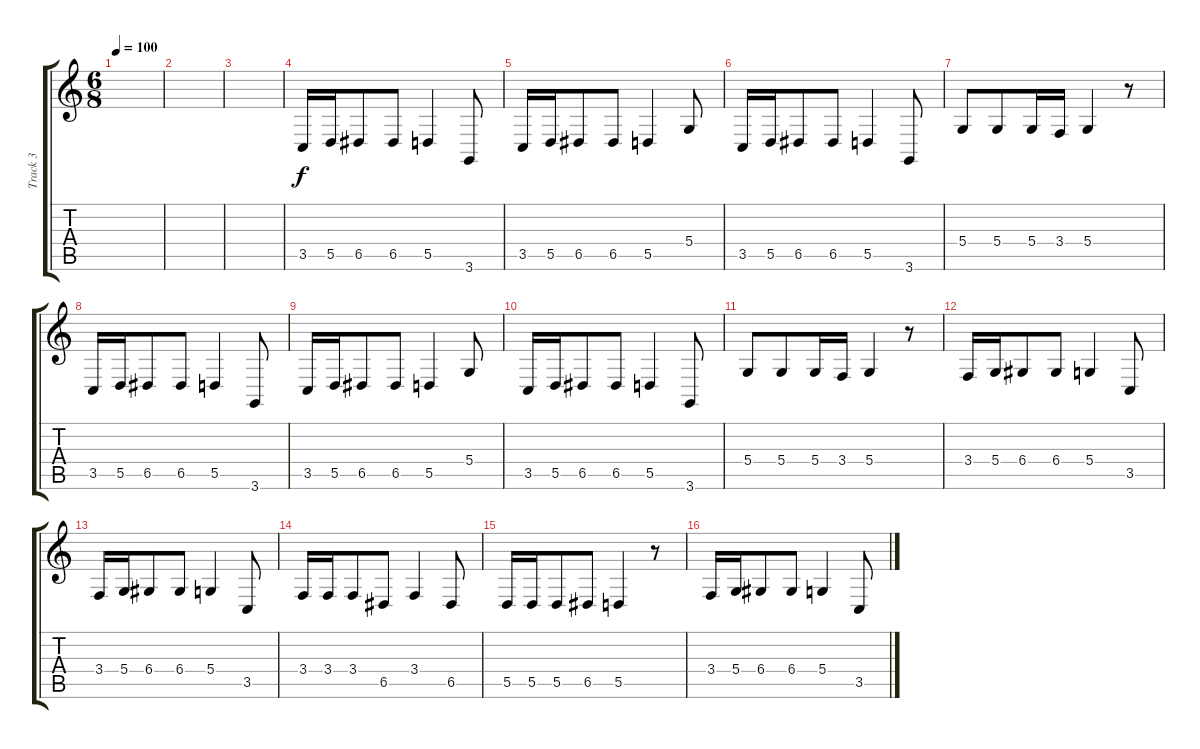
\track ("Track 3" "Track 3") {instrument clavinet}
\staff {score tabs}
\tuning (E4 B3 G3 D3 A2 E2) {hide}
\ts (6 8)
\tempo 100
\clef g2
\ks c
|
|
|
3.5.16 5.5.16 6.5.8 6.5.8 5.5.4 3.6.8 |
3.5.16 5.5.16 6.5.8 6.5.8 5.5.4 5.4.8 |
3.5.16 5.5.16 6.5.8 6.5.8 5.5.4 3.6.8 |
5.4.8 5.4.8 5.4.16 3.4.16 5.4.4 r.8 |
3.5.16 5.5.16 6.5.8 6.5.8 5.5.4 3.6.8 |
3.5.16 5.5.16 6.5.8 6.5.8 5.5.4 5.4.8 |
3.5.16 5.5.16 6.5.8 6.5.8 5.5.4 3.6.8 |
5.4.8 5.4.8 5.4.16 3.4.16 5.4.4 r.8 |
3.4.16 5.4.16 6.4.8 6.4.8 5.4.4 3.5.8 |
3.4.16 5.4.16 6.4.8 6.4.8 5.4.4 3.5.8 |
3.4.16 3.4.16 3.4.8 6.5.8 3.4.4 6.5.8 |
5.5.16 5.5.16 5.5.8 6.5.8 5.5.4 r.8 |
3.4.16 5.4.16 6.4.8 6.4.8 5.4.4 3.5.8
